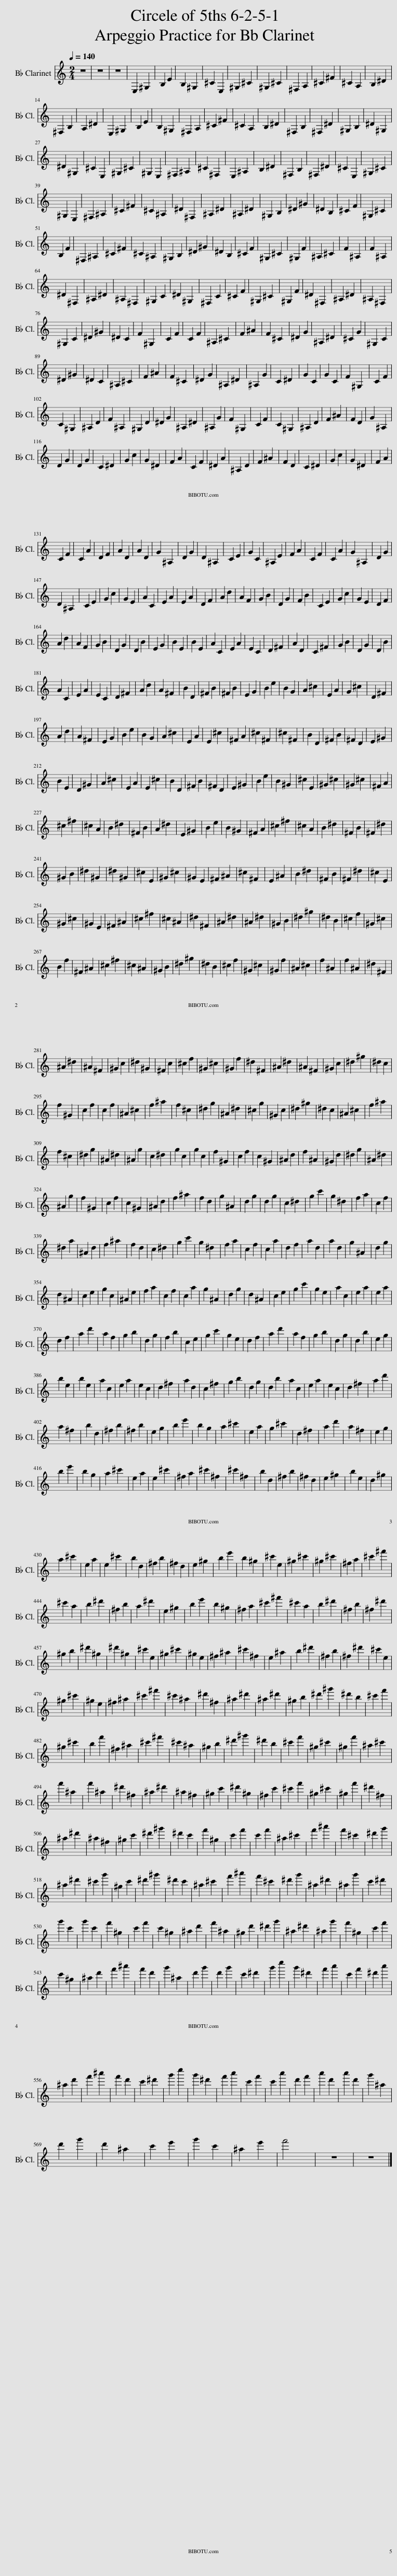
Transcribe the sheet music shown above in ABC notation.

X:1
%%score 1 2 3 4 5 6
L:1/8
Q:1/4=140
M:2/4
I:linebreak $
K:C
V:1 treble transpose=-2
V:2 treble transpose=-9
V:3 treble
V:4 treble
V:5 treble
V:6 treble transpose=-2
V:1
[K:C] z4 | z4 | z4 | E,2 ^G,2 | B,2 E2 | %5
 B,2 ^G,2 | ^C2 E,2 | ^G,2 ^C2 | ^G,2 ^C2 | ^F,2 A,2 | %10
 ^C2 ^F2 | ^C2 A,2 | B,2 ^D2 |$ ^F,2 B,2 | A,2 ^D2 | %15
 E,2 ^G,2 | B,2 E2 | B,2 ^G,2 | ^F,2 A,2 | ^C2 ^F2 | %20
 ^C2 A,2 | B,2 ^D2 | ^F,2 B,2 | ^F,2 ^D2 | ^G,2 B,2 | %25
 ^D2 ^G,2 |$ ^D2 ^G,2 | ^C2 E,2 | ^G,2 ^C2 | ^G,2 E,2 | %30
 ^F,2 ^A,2 | ^C2 ^F,2 | E,2 ^A,2 | B,2 ^D2 | ^F,2 B,2 | %35
 ^F,2 ^D2 | ^C2 E,2 | ^G,2 ^C2 |$ ^G,2 E,2 | ^F,2 ^A,2 | %40
 ^C2 ^F2 | ^C2 ^A,2 | ^D2 ^F,2 | ^A,2 ^D2 | ^A,2 ^D2 | %45
 ^G,2 B,2 | ^D2 ^G2 | ^D2 B,2 | ^C2 F2 | ^G,2 ^C2 |$ %50
 B,2 F2 | ^F,2 ^A,2 | ^C2 ^F2 | ^C2 ^A,2 | ^G,2 B,2 | %55
 ^D2 ^G2 | ^D2 B,2 | ^C2 F2 | ^G,2 ^C2 | ^G,2 F2 | %60
 ^A,2 ^C2 | F2 ^A,2 | F2 ^A,2 |$ ^D2 ^F,2 | ^A,2 ^D2 | %65
 ^A,2 ^F,2 | ^G,2 C2 | ^D2 ^G,2 | ^F,2 C2 | ^C2 F2 | %70
 ^G,2 ^C2 | ^G,2 F2 | ^D2 ^F,2 | ^A,2 ^D2 | ^A,2 ^F,2 |$ %75
 ^G,2 C2 | ^D2 ^G2 | ^D2 C2 | F2 ^G,2 | C2 F2 | %80
 C2 F2 | ^A,2 ^C2 | F2 ^A2 | F2 ^C2 | ^D2 G2 | %85
 ^A,2 ^D2 | ^C2 G2 | ^G,2 C2 |$ ^D2 ^G2 | ^D2 C2 | %90
 ^A,2 ^C2 | F2 ^A2 | F2 ^C2 | ^D2 G2 | ^A,2 ^D2 | %95
 ^A,2 G2 | C2 ^D2 | G2 C2 | G2 C2 | F2 ^G,2 | %100
 C2 F2 |$ C2 ^G,2 | ^A,2 D2 | F2 ^A,2 | ^G,2 D2 | %105
 ^D2 G2 | ^A,2 ^D2 | ^A,2 G2 | F2 ^G,2 | C2 F2 | %110
 C2 ^G,2 | ^A,2 D2 | F2 ^A2 | F2 D2 | G2 ^A,2 |$ %115
 D2 G2 | D2 G2 | C2 ^D2 | G2 c2 | G2 ^D2 | %120
 F2 A2 | C2 F2 | ^D2 A2 | ^A,2 D2 | F2 ^A2 | %125
 F2 D2 | C2 ^D2 | G2 c2 | G2 ^D2 | F2 A2 |$ %130
 C2 F2 | C2 A2 | D2 F2 | A2 D2 | A2 D2 | %135
 G2 ^A,2 | D2 G2 | D2 ^A,2 | C2 E2 | G2 C2 | %140
 ^A,2 E2 | F2 A2 | C2 F2 | C2 A2 | G2 ^A,2 | %145
 D2 G2 |$ D2 ^A,2 | C2 E2 | G2 c2 | G2 E2 | %150
 A2 C2 | E2 A2 | E2 A2 | D2 F2 | A2 d2 | %155
 A2 F2 | G2 B2 | D2 G2 | F2 B2 | C2 E2 | %160
 G2 c2 | G2 E2 | D2 F2 |$ A2 d2 | A2 F2 | %165
 G2 B2 | D2 G2 | D2 B2 | E2 G2 | B2 E2 | %170
 B2 E2 | A2 C2 | E2 A2 | E2 C2 | D2 ^F2 | %175
 A2 D2 | C2 ^F2 | G2 B2 | D2 G2 | D2 B2 |$ %180
 A2 C2 | E2 A2 | E2 C2 | D2 ^F2 | A2 d2 | %185
 A2 ^F2 | B2 D2 | ^F2 B2 | ^F2 B2 | E2 G2 | %190
 B2 e2 | B2 G2 | A2 ^c2 | E2 A2 | G2 ^c2 | %195
 D2 ^F2 |$ A2 d2 | A2 ^F2 | E2 G2 | B2 e2 | %200
 B2 G2 | A2 ^c2 | E2 A2 | E2 ^c2 | ^F2 A2 | %205
 ^c2 ^F2 | ^c2 ^F2 | B2 D2 | ^F2 B2 | ^F2 D2 | %210
 E2 ^G2 |$ B2 E2 | D2 ^G2 | A2 ^c2 | E2 A2 | %215
 E2 ^c2 | B2 D2 | ^F2 B2 | ^F2 D2 | E2 ^G2 | %220
 B2 e2 | B2 ^G2 | ^c2 E2 | ^G2 ^c2 | ^G2 ^c2 | %225
 ^F2 A2 |$ ^c2 ^f2 | ^c2 A2 | B2 ^d2 | ^F2 B2 | %230
 A2 ^d2 | E2 ^G2 | B2 e2 | B2 ^G2 | ^F2 A2 | %235
 ^c2 ^f2 | ^c2 A2 | B2 ^d2 | ^F2 B2 | ^F2 ^d2 |$ %240
 ^G2 B2 | ^d2 ^G2 | ^d2 ^G2 | ^c2 E2 | ^G2 ^c2 | %245
 ^G2 E2 | ^F2 ^A2 | ^c2 ^F2 | E2 ^A2 | B2 ^d2 | %250
 ^F2 B2 | ^F2 ^d2 | ^c2 E2 |$ ^G2 ^c2 | ^G2 E2 | %255
 ^F2 ^A2 | ^c2 ^f2 | ^c2 ^A2 | ^d2 ^F2 | ^A2 ^d2 | %260
 ^A2 ^d2 | ^G2 B2 | ^d2 ^g2 | ^d2 B2 | ^c2 f2 | %265
 ^G2 ^c2 |$ B2 f2 | ^F2 ^A2 | ^c2 ^f2 | ^c2 ^A2 | %270
 ^G2 B2 | ^d2 ^g2 | ^d2 B2 | ^c2 f2 | ^G2 ^c2 | %275
 ^G2 f2 | ^A2 ^c2 | f2 ^A2 | f2 ^A2 | ^d2 ^F2 |$ %280
 ^A2 ^d2 | ^A2 ^F2 | ^G2 c2 | ^d2 ^G2 | ^F2 c2 | %285
 ^c2 f2 | ^G2 ^c2 | ^G2 f2 | ^d2 ^F2 | ^A2 ^d2 | %290
 ^A2 ^F2 | ^G2 c2 | ^d2 ^g2 | ^d2 c2 |$ f2 ^G2 | %295
 c2 f2 | c2 f2 | ^A2 ^c2 | f2 ^a2 | f2 ^c2 | %300
 ^d2 g2 | ^A2 ^d2 | ^c2 g2 | ^G2 c2 | ^d2 ^g2 | %305
 ^d2 c2 | ^A2 ^c2 | f2 ^a2 |$ f2 ^c2 | ^d2 g2 | %310
 ^A2 ^d2 | ^A2 g2 | c2 ^d2 | g2 c2 | g2 c2 | %315
 f2 ^G2 | c2 f2 | c2 ^G2 | ^A2 d2 | f2 ^A2 | %320
 ^G2 d2 | ^d2 g2 | ^A2 ^d2 |$ ^A2 g2 | f2 ^G2 | %325
 c2 f2 | c2 ^G2 | ^A2 d2 | f2 ^a2 | f2 d2 | %330
 g2 ^A2 | d2 g2 | d2 g2 | c2 ^d2 | g2 c'2 | %335
 g2 ^d2 | f2 a2 | c2 f2 |$ ^d2 a2 | ^A2 d2 | %340
 f2 ^a2 | f2 d2 | c2 ^d2 | g2 c'2 | g2 ^d2 | %345
 f2 a2 | c2 f2 | c2 a2 | d2 f2 | a2 d2 | %350
 a2 d2 | g2 ^A2 | d2 g2 |$ d2 ^A2 | c2 e2 | %355
 g2 c2 | ^A2 e2 | f2 a2 | c2 f2 | c2 a2 | %360
 g2 ^A2 | d2 g2 | d2 ^A2 | c2 e2 | g2 c'2 | %365
 g2 e2 | a2 c2 | e2 a2 | e2 a2 |$ d2 f2 | %370
 a2 d'2 | a2 f2 | g2 b2 | d2 g2 | f2 b2 | %375
 c2 e2 | g2 c'2 | g2 e2 | d2 f2 | a2 d'2 | %380
 a2 f2 | g2 b2 | d2 g2 | d2 b2 | e2 g2 |$ %385
 b2 e2 | b2 e2 | a2 c2 | e2 a2 | e2 c2 | %390
 d2 ^f2 | a2 d2 | c2 ^f2 | g2 b2 | d2 g2 | %395
 d2 b2 | a2 c2 | e2 a2 | e2 c2 | d2 ^f2 | %400
 a2 d'2 |$ a2 ^f2 | b2 d2 | ^f2 b2 | ^f2 b2 | %405
 e2 g2 | b2 e'2 | b2 g2 | a2 ^c'2 | e2 a2 | %410
 g2 ^c'2 | d2 ^f2 | a2 d'2 | a2 ^f2 | e2 g2 |$ %415
 b2 e'2 | b2 g2 | a2 ^c'2 | e2 a2 | e2 ^c'2 | %420
 ^f2 a2 | ^c'2 ^f2 | ^c'2 ^f2 | b2 d2 | ^f2 b2 | %425
 ^f2 d2 | e2 ^g2 | b2 e2 | d2 ^g2 |$ a2 ^c'2 | %430
 e2 a2 | e2 ^c'2 | b2 d2 | ^f2 b2 | ^f2 d2 | %435
 e2 ^g2 | b2 e'2 | b2 ^g2 | ^c'2 e2 | ^g2 ^c'2 | %440
 ^g2 ^c'2 | ^f2 a2 | ^c'2 ^f'2 |$ ^c'2 a2 | b2 ^d'2 | %445
 ^f2 b2 | a2 ^d'2 | e2 ^g2 | b2 e'2 | b2 ^g2 | %450
 ^f2 a2 | ^c'2 ^f'2 | ^c'2 a2 | b2 ^d'2 | ^f2 b2 | %455
 ^f2 ^d'2 |$ ^g2 b2 | ^d'2 ^g2 | ^d'2 ^g2 | ^c'2 e2 | %460
 ^g2 ^c'2 | ^g2 e2 | ^f2 ^a2 | ^c'2 ^f2 | e2 ^a2 | %465
 b2 ^d'2 | ^f2 b2 | ^f2 ^d'2 | ^c'2 e2 |$ ^g2 ^c'2 | %470
 ^g2 e2 | ^f2 ^a2 | ^c'2 ^f'2 | ^c'2 ^a2 | ^d'2 ^f2 | %475
 ^a2 ^d'2 | ^a2 ^d'2 | ^g2 b2 | ^d'2 ^g'2 | ^d'2 b2 | %480
 ^c'2 f'2 |$ ^g2 ^c'2 | b2 f'2 | ^f2 ^a2 | ^c'2 ^f'2 | %485
 ^c'2 ^a2 | ^g2 b2 | ^d'2 ^g'2 | ^d'2 b2 | ^c'2 f'2 | %490
 ^g2 ^c'2 | ^g2 f'2 | ^a2 ^c'2 |$ f'2 ^a2 | f'2 ^a2 | %495
 ^d'2 ^f2 | ^a2 ^d'2 | ^a2 ^f2 | ^g2 c'2 | ^d'2 ^g2 | %500
 ^f2 c'2 | ^c'2 f'2 | ^g2 ^c'2 | ^g2 f'2 | ^d'2 ^f2 |$ %505
 ^a2 ^d'2 | ^a2 ^f2 | ^g2 c'2 | ^d'2 ^g'2 | ^d'2 c'2 | %510
 f'2 ^g2 | c'2 f'2 | c'2 f'2 | ^a2 ^c'2 | f'2 ^a'2 | %515
 f'2 ^c'2 | ^d'2 g'2 |$ ^a2 ^d'2 | ^c'2 g'2 | ^g2 c'2 | %520
 ^d'2 ^g'2 | ^d'2 c'2 | ^a2 ^c'2 | f'2 ^a'2 | f'2 ^c'2 | %525
 ^d'2 g'2 | ^a2 ^d'2 | ^a2 g'2 | c'2 ^d'2 |$ g'2 c'2 | %530
 g'2 c'2 | f'2 ^g2 | c'2 f'2 | c'2 ^g2 | ^a2 d'2 | %535
 f'2 ^a2 | ^g2 d'2 | ^d'2 g'2 | ^a2 ^d'2 | ^a2 g'2 | %540
 f'2 ^g2 | c'2 f'2 |$ c'2 ^g2 | ^a2 d'2 | f'2 ^a'2 | %545
 f'2 d'2 | g'2 ^a2 | d'2 g'2 | d'2 g'2 | c'2 ^d'2 | %550
 g'2 c''2 | g'2 ^d'2 | f'2 a'2 | c'2 f'2 | ^d'2 a'2 |$ %555
 ^a2 d'2 | f'2 ^a'2 | f'2 d'2 | c'2 ^d'2 | g'2 c''2 | %560
 g'2 ^d'2 | f'2 a'2 | c'2 f'2 | c'2 a'2 | d'2 f'2 | %565
 a'2 d'2 | a'2 d'2 | g'2 ^a2 |$ d'2 g'2 | d'2 ^a2 | %570
 c'2 e'2 | g'2 c'2 | ^a2 e'2 | f'4 | z4 | %575
 z4 |] %576
V:2
[K:C] z4 | z4 | z4 | B,2 ^D2 | ^F2 B2 | %5
 ^F2 ^D2 | ^G2 B,2 | ^D2 ^G2 | ^D2 ^G2 | ^C2 E2 | %10
 ^G2 ^c2 | ^G2 E2 | ^F2 ^A2 |$ ^C2 ^F2 | E2 ^A2 | %15
 B,2 ^D2 | ^F2 B2 | ^F2 ^D2 | ^C2 E2 | ^G2 ^c2 | %20
 ^G2 E2 | ^F2 ^A2 | ^C2 ^F2 | ^C2 ^A2 | ^D2 ^F2 | %25
 ^A2 ^D2 |$ ^A2 ^D2 | ^G2 B,2 | ^D2 ^G2 | ^D2 B,2 | %30
 ^C2 ^E2 | ^G2 ^C2 | B,2 ^E2 | ^F2 ^A2 | ^C2 ^F2 | %35
 ^C2 ^A2 | ^G2 B,2 | ^D2 ^G2 |$ ^D2 B,2 | ^C2 ^E2 | %40
 ^G2 ^c2 | ^G2 ^E2 | ^A2 ^C2 | ^E2 ^A2 | ^E2 ^A2 | %45
 ^D2 ^F2 | ^A2 ^d2 | ^A2 ^F2 | ^G2 c2 | ^D2 ^G2 |$ %50
 ^F2 c2 | ^C2 ^E2 | ^G2 ^c2 | ^G2 ^E2 | ^D2 ^F2 | %55
 ^A2 ^d2 | ^A2 ^F2 | ^G2 c2 | ^D2 ^G2 | ^D2 c2 | %60
 ^E2 ^G2 | c2 ^E2 | c2 ^E2 |$ ^A2 ^C2 | ^E2 ^A2 | %65
 ^E2 ^C2 | ^D2 G2 | ^A2 ^D2 | ^C2 G2 | ^G2 c2 | %70
 ^D2 ^G2 | ^D2 c2 | ^A2 ^C2 | ^E2 ^A2 | ^E2 ^C2 |$ %75
 ^D2 G2 | ^A2 ^d2 | ^A2 G2 | c2 ^D2 | G2 c2 | %80
 G2 c2 | ^E2 ^G2 | c2 ^e2 | c2 ^G2 | ^A2 d2 | %85
 ^E2 ^A2 | ^G2 d2 | ^D2 G2 |$ ^A2 ^d2 | ^A2 G2 | %90
 ^E2 ^G2 | c2 ^e2 | c2 ^G2 | ^A2 d2 | ^E2 ^A2 | %95
 ^E2 d2 | G2 ^A2 | d2 G2 | d2 G2 | c2 ^D2 | %100
 G2 c2 |$ G2 ^D2 | ^E2 A2 | c2 ^E2 | ^D2 A2 | %105
 ^A2 d2 | ^E2 ^A2 | ^E2 d2 | c2 ^D2 | G2 c2 | %110
 G2 ^D2 | ^E2 A2 | c2 ^e2 | c2 A2 | d2 ^E2 |$ %115
 A2 d2 | A2 d2 | G2 ^A2 | d2 g2 | d2 ^A2 | %120
 c2 e2 | G2 c2 | ^A2 e2 | ^E2 A2 | c2 ^e2 | %125
 c2 A2 | G2 ^A2 | d2 g2 | d2 ^A2 | c2 e2 |$ %130
 G2 c2 | G2 e2 | A2 c2 | e2 A2 | e2 A2 | %135
 d2 ^E2 | A2 d2 | A2 ^E2 | G2 B2 | d2 G2 | %140
 ^E2 B2 | c2 e2 | G2 c2 | G2 e2 | d2 ^E2 | %145
 A2 d2 |$ A2 ^E2 | G2 B2 | d2 g2 | d2 B2 | %150
 e2 G2 | B2 e2 | B2 e2 | A2 c2 | e2 a2 | %155
 e2 c2 | d2 ^f2 | A2 d2 | c2 ^f2 | G2 B2 | %160
 d2 g2 | d2 B2 | A2 c2 |$ e2 a2 | e2 c2 | %165
 d2 ^f2 | A2 d2 | A2 ^f2 | B2 d2 | ^f2 B2 | %170
 ^f2 B2 | e2 G2 | B2 e2 | B2 G2 | A2 ^c2 | %175
 e2 A2 | G2 ^c2 | d2 ^f2 | A2 d2 | A2 ^f2 |$ %180
 e2 G2 | B2 e2 | B2 G2 | A2 ^c2 | e2 a2 | %185
 e2 ^c2 | ^f2 A2 | ^c2 ^f2 | ^c2 ^f2 | B2 d2 | %190
 ^f2 b2 | ^f2 d2 | e2 ^g2 | B2 e2 | d2 ^g2 | %195
 A2 ^c2 |$ e2 a2 | e2 ^c2 | B2 d2 | ^f2 b2 | %200
 ^f2 d2 | e2 ^g2 | B2 e2 | B2 ^g2 | ^c2 e2 | %205
 ^g2 ^c2 | ^g2 ^c2 | ^f2 A2 | ^c2 ^f2 | ^c2 A2 | %210
 B2 ^d2 |$ ^f2 B2 | A2 ^d2 | e2 ^g2 | B2 e2 | %215
 B2 ^g2 | ^f2 A2 | ^c2 ^f2 | ^c2 A2 | B2 ^d2 | %220
 ^f2 b2 | ^f2 ^d2 | ^g2 B2 | ^d2 ^g2 | ^d2 ^g2 | %225
 ^c2 e2 |$ ^g2 ^c'2 | ^g2 e2 | ^f2 ^a2 | ^c2 ^f2 | %230
 e2 ^a2 | B2 ^d2 | ^f2 b2 | ^f2 ^d2 | ^c2 e2 | %235
 ^g2 ^c'2 | ^g2 e2 | ^f2 ^a2 | ^c2 ^f2 | ^c2 ^a2 |$ %240
 ^d2 ^f2 | ^a2 ^d2 | ^a2 ^d2 | ^g2 B2 | ^d2 ^g2 | %245
 ^d2 B2 | ^c2 ^e2 | ^g2 ^c2 | B2 ^e2 | ^f2 ^a2 | %250
 ^c2 ^f2 | ^c2 ^a2 | ^g2 B2 |$ ^d2 ^g2 | ^d2 B2 | %255
 ^c2 ^e2 | ^g2 ^c'2 | ^g2 ^e2 | ^a2 ^c2 | ^e2 ^a2 | %260
 ^e2 ^a2 | ^d2 ^f2 | ^a2 ^d'2 | ^a2 ^f2 | ^g2 c'2 | %265
 ^d2 ^g2 |$ ^f2 c'2 | ^c2 ^e2 | ^g2 ^c'2 | ^g2 ^e2 | %270
 ^d2 ^f2 | ^a2 ^d'2 | ^a2 ^f2 | ^g2 c'2 | ^d2 ^g2 | %275
 ^d2 c'2 | ^e2 ^g2 | c'2 ^e2 | c'2 ^e2 | ^a2 ^c2 |$ %280
 ^e2 ^a2 | ^e2 ^c2 | ^d2 g2 | ^a2 ^d2 | ^c2 g2 | %285
 ^g2 c'2 | ^d2 ^g2 | ^d2 c'2 | ^a2 ^c2 | ^e2 ^a2 | %290
 ^e2 ^c2 | ^d2 g2 | ^a2 ^d'2 | ^a2 g2 |$ c'2 ^d2 | %295
 g2 c'2 | g2 c'2 | ^e2 ^g2 | c'2 ^e'2 | c'2 ^g2 | %300
 ^a2 d'2 | ^e2 ^a2 | ^g2 d'2 | ^d2 g2 | ^a2 ^d'2 | %305
 ^a2 g2 | ^e2 ^g2 | c'2 ^e'2 |$ c'2 ^g2 | ^a2 d'2 | %310
 ^e2 ^a2 | ^e2 d'2 | g2 ^a2 | d'2 g2 | d'2 g2 | %315
 c'2 ^d2 | g2 c'2 | g2 ^d2 | ^e2 a2 | c'2 ^e2 | %320
 ^d2 a2 | ^a2 d'2 | ^e2 ^a2 |$ ^e2 d'2 | c'2 ^d2 | %325
 g2 c'2 | g2 ^d2 | ^e2 a2 | c'2 ^e'2 | c'2 a2 | %330
 d'2 ^e2 | a2 d'2 | a2 d'2 | g2 ^a2 | d'2 g'2 | %335
 d'2 ^a2 | c'2 e'2 | g2 c'2 |$ ^a2 e'2 | ^e2 a2 | %340
 c'2 ^e'2 | c'2 a2 | g2 ^a2 | d'2 g'2 | d'2 ^a2 | %345
 c'2 e'2 | g2 c'2 | g2 e'2 | a2 c'2 | e'2 a2 | %350
 e'2 a2 | d'2 ^e2 | a2 d'2 |$ a2 ^e2 | g2 b2 | %355
 d'2 g2 | ^e2 b2 | c'2 e'2 | g2 c'2 | g2 e'2 | %360
 d'2 ^e2 | a2 d'2 | a2 ^e2 | g2 b2 | d'2 g'2 | %365
 d'2 b2 | e'2 g2 | b2 e'2 | b2 e'2 |$ a2 c'2 | %370
 e'2 a'2 | e'2 c'2 | d'2 ^f'2 | a2 d'2 | c'2 ^f'2 | %375
 g2 b2 | d'2 g'2 | d'2 b2 | a2 c'2 | e'2 a'2 | %380
 e'2 c'2 | d'2 ^f'2 | a2 d'2 | a2 ^f'2 | b2 d'2 |$ %385
 ^f'2 b2 | ^f'2 b2 | e'2 g2 | b2 e'2 | b2 g2 | %390
 a2 ^c'2 | e'2 a2 | g2 ^c'2 | d'2 ^f'2 | a2 d'2 | %395
 a2 ^f'2 | e'2 g2 | b2 e'2 | b2 g2 | a2 ^c'2 | %400
 e'2 a'2 |$ e'2 ^c'2 | ^f'2 a2 | ^c'2 ^f'2 | ^c'2 ^f'2 | %405
 b2 d'2 | ^f'2 b'2 | ^f'2 d'2 | e'2 ^g'2 | b2 e'2 | %410
 d'2 ^g'2 | a2 ^c'2 | e'2 a'2 | e'2 ^c'2 | b2 d'2 |$ %415
 ^f'2 b'2 | ^f'2 d'2 | e'2 ^g'2 | b2 e'2 | b2 ^g'2 | %420
 ^c'2 e'2 | ^g'2 ^c'2 | ^g'2 ^c'2 | ^f'2 a2 | ^c'2 ^f'2 | %425
 ^c'2 a2 | b2 ^d'2 | ^f'2 b2 | a2 ^d'2 |$ e'2 ^g'2 | %430
 b2 e'2 | b2 ^g'2 | ^f'2 a2 | ^c'2 ^f'2 | ^c'2 a2 | %435
 b2 ^d'2 | ^f'2 b'2 | ^f'2 ^d'2 | ^g'2 b2 | ^d'2 ^g'2 | %440
 ^d'2 ^g'2 | ^c'2 e'2 | ^g'2 ^c''2 |$ ^g'2 e'2 | ^f'2 ^a'2 | %445
 ^c'2 ^f'2 | e'2 ^a'2 | b2 ^d'2 | ^f'2 b'2 | ^f'2 ^d'2 | %450
 ^c'2 e'2 | ^g'2 ^c''2 | ^g'2 e'2 | ^f'2 ^a'2 | ^c'2 ^f'2 | %455
 ^c'2 ^a'2 |$ ^d'2 ^f'2 | ^a'2 ^d'2 | ^a'2 ^d'2 | ^g'2 b2 | %460
 ^d'2 ^g'2 | ^d'2 b2 | ^c'2 ^e'2 | ^g'2 ^c'2 | b2 ^e'2 | %465
 ^f'2 ^a'2 | ^c'2 ^f'2 | ^c'2 ^a'2 | ^g'2 b2 |$ ^d'2 ^g'2 | %470
 ^d'2 b2 | ^c'2 ^e'2 | ^g'2 ^c''2 | ^g'2 ^e'2 | ^a'2 ^c'2 | %475
 ^e'2 ^a'2 | ^e'2 ^a'2 | ^d'2 ^f'2 | ^a'2 ^d''2 | ^a'2 ^f'2 | %480
 ^g'2 c''2 |$ ^d'2 ^g'2 | ^f'2 c''2 | ^c'2 ^e'2 | ^g'2 ^c''2 | %485
 ^g'2 ^e'2 | ^d'2 ^f'2 | ^a'2 ^d''2 | ^a'2 ^f'2 | ^g'2 c''2 | %490
 ^d'2 ^g'2 | ^d'2 c''2 | ^e'2 ^g'2 |$ c''2 ^e'2 | c''2 ^e'2 | %495
 ^a'2 ^c'2 | ^e'2 ^a'2 | ^e'2 ^c'2 | ^d'2 g'2 | ^a'2 ^d'2 | %500
 ^c'2 g'2 | ^g'2 c''2 | ^d'2 ^g'2 | ^d'2 c''2 | ^a'2 ^c'2 |$ %505
 ^e'2 ^a'2 | ^e'2 ^c'2 | ^d'2 g'2 | ^a'2 ^d''2 | ^a'2 g'2 | %510
 c''2 ^d'2 | g'2 c''2 | g'2 c''2 | ^e'2 ^g'2 | c''2 ^e''2 | %515
 c''2 ^g'2 | ^a'2 d''2 |$ ^e'2 ^a'2 | ^g'2 d''2 | ^d'2 g'2 | %520
 ^a'2 ^d''2 | ^a'2 g'2 | ^e'2 ^g'2 | c''2 ^e''2 | c''2 ^g'2 | %525
 ^a'2 d''2 | ^e'2 ^a'2 | ^e'2 d''2 | g'2 ^a'2 |$ d''2 g'2 | %530
 d''2 g'2 | c''2 ^d'2 | g'2 c''2 | g'2 ^d'2 | ^e'2 a'2 | %535
 c''2 ^e'2 | ^d'2 a'2 | ^a'2 d''2 | ^e'2 ^a'2 | ^e'2 d''2 | %540
 c''2 ^d'2 | g'2 c''2 |$ g'2 ^d'2 | ^e'2 a'2 | c''2 ^e''2 | %545
 c''2 a'2 | d''2 ^e'2 | a'2 d''2 | a'2 d''2 | g'2 ^a'2 | %550
 d''2 g''2 | d''2 ^a'2 | c''2 e''2 | g'2 c''2 | ^a'2 e''2 |$ %555
 ^e'2 a'2 | c''2 ^e''2 | c''2 a'2 | g'2 ^a'2 | d''2 g''2 | %560
 d''2 ^a'2 | c''2 e''2 | g'2 c''2 | g'2 e''2 | a'2 c''2 | %565
 e''2 a'2 | e''2 a'2 | d''2 ^e'2 |$ a'2 d''2 | a'2 ^e'2 | %570
 g'2 b'2 | d''2 g'2 | ^e'2 b'2 | c''4 | z4 | %575
 z4 |] %576
V:3
 z4 | z4 | z4 | D,2 ^F,2 | A,2 D2 | %5
 A,2 ^F,2 | B,2 D,2 | ^F,2 B,2 | ^F,2 B,2 | E,2 G,2 | %10
 B,2 E2 | B,2 G,2 | A,2 ^C2 |$ E,2 A,2 | G,2 ^C2 | %15
 D,2 ^F,2 | A,2 D2 | A,2 ^F,2 | E,2 G,2 | B,2 E2 | %20
 B,2 G,2 | A,2 ^C2 | E,2 A,2 | E,2 ^C2 | ^F,2 A,2 | %25
 ^C2 ^F,2 |$ ^C2 ^F,2 | B,2 D,2 | ^F,2 B,2 | ^F,2 D,2 | %30
 E,2 ^G,2 | B,2 E,2 | D,2 ^G,2 | A,2 ^C2 | E,2 A,2 | %35
 E,2 ^C2 | B,2 D,2 | ^F,2 B,2 |$ ^F,2 D,2 | E,2 ^G,2 | %40
 B,2 E2 | B,2 ^G,2 | ^C2 E,2 | ^G,2 ^C2 | ^G,2 ^C2 | %45
 ^F,2 A,2 | ^C2 ^F2 | ^C2 A,2 | B,2 _E2 | ^F,2 B,2 |$ %50
 A,2 _E2 | E,2 ^G,2 | B,2 E2 | B,2 ^G,2 | ^F,2 A,2 | %55
 ^C2 ^F2 | ^C2 A,2 | B,2 _E2 | ^F,2 B,2 | ^F,2 _E2 | %60
 ^G,2 B,2 | _E2 ^G,2 | _E2 ^G,2 |$ ^C2 E,2 | ^G,2 ^C2 | %65
 ^G,2 E,2 | ^F,2 _B,2 | ^C2 ^F,2 | E,2 _B,2 | B,2 _E2 | %70
 ^F,2 B,2 | ^F,2 _E2 | ^C2 E,2 | ^G,2 ^C2 | ^G,2 E,2 |$ %75
 ^F,2 _B,2 | ^C2 ^F2 | ^C2 _B,2 | _E2 ^F,2 | _B,2 _E2 | %80
 _B,2 _E2 | ^G,2 B,2 | _E2 ^G2 | _E2 B,2 | ^C2 F2 | %85
 ^G,2 ^C2 | B,2 F2 | ^F,2 _B,2 |$ ^C2 ^F2 | ^C2 _B,2 | %90
 ^G,2 B,2 | _E2 ^G2 | _E2 B,2 | ^C2 F2 | ^G,2 ^C2 | %95
 ^G,2 F2 | _B,2 ^C2 | F2 _B,2 | F2 _B,2 | _E2 ^F,2 | %100
 _B,2 _E2 |$ _B,2 ^F,2 | ^G,2 C2 | _E2 ^G,2 | ^F,2 C2 | %105
 ^C2 F2 | ^G,2 ^C2 | ^G,2 F2 | _E2 ^F,2 | _B,2 _E2 | %110
 _B,2 ^F,2 | ^G,2 C2 | _E2 ^G2 | _E2 C2 | F2 ^G,2 |$ %115
 C2 F2 | C2 F2 | _B,2 ^C2 | F2 _B2 | F2 ^C2 | %120
 _E2 G2 | _B,2 _E2 | ^C2 G2 | ^G,2 C2 | _E2 ^G2 | %125
 _E2 C2 | _B,2 ^C2 | F2 _B2 | F2 ^C2 | _E2 G2 |$ %130
 _B,2 _E2 | _B,2 G2 | C2 _E2 | G2 C2 | G2 C2 | %135
 F2 ^G,2 | C2 F2 | C2 ^G,2 | _B,2 D2 | F2 _B,2 | %140
 ^G,2 D2 | _E2 G2 | _B,2 _E2 | _B,2 G2 | F2 ^G,2 | %145
 C2 F2 |$ C2 ^G,2 | _B,2 D2 | F2 _B2 | F2 D2 | %150
 G2 _B,2 | D2 G2 | D2 G2 | C2 _E2 | G2 c2 | %155
 G2 _E2 | F2 A2 | C2 F2 | _E2 A2 | _B,2 D2 | %160
 F2 _B2 | F2 D2 | C2 _E2 |$ G2 c2 | G2 _E2 | %165
 F2 A2 | C2 F2 | C2 A2 | D2 F2 | A2 D2 | %170
 A2 D2 | G2 _B,2 | D2 G2 | D2 _B,2 | C2 E2 | %175
 G2 C2 | _B,2 E2 | F2 A2 | C2 F2 | C2 A2 |$ %180
 G2 _B,2 | D2 G2 | D2 _B,2 | C2 E2 | G2 c2 | %185
 G2 E2 | A2 C2 | E2 A2 | E2 A2 | D2 F2 | %190
 A2 d2 | A2 F2 | G2 B2 | D2 G2 | F2 B2 | %195
 C2 E2 |$ G2 c2 | G2 E2 | D2 F2 | A2 d2 | %200
 A2 F2 | G2 B2 | D2 G2 | D2 B2 | E2 G2 | %205
 B2 E2 | B2 E2 | A2 C2 | E2 A2 | E2 C2 | %210
 D2 ^F2 |$ A2 D2 | C2 ^F2 | G2 B2 | D2 G2 | %215
 D2 B2 | A2 C2 | E2 A2 | E2 C2 | D2 ^F2 | %220
 A2 d2 | A2 ^F2 | B2 D2 | ^F2 B2 | ^F2 B2 | %225
 E2 G2 |$ B2 e2 | B2 G2 | A2 ^c2 | E2 A2 | %230
 G2 ^c2 | D2 ^F2 | A2 d2 | A2 ^F2 | E2 G2 | %235
 B2 e2 | B2 G2 | A2 ^c2 | E2 A2 | E2 ^c2 |$ %240
 ^F2 A2 | ^c2 ^F2 | ^c2 ^F2 | B2 D2 | ^F2 B2 | %245
 ^F2 D2 | E2 ^G2 | B2 E2 | D2 ^G2 | A2 ^c2 | %250
 E2 A2 | E2 ^c2 | B2 D2 |$ ^F2 B2 | ^F2 D2 | %255
 E2 ^G2 | B2 e2 | B2 ^G2 | ^c2 E2 | ^G2 ^c2 | %260
 ^G2 ^c2 | ^F2 A2 | ^c2 ^f2 | ^c2 A2 | B2 _e2 | %265
 ^F2 B2 |$ A2 _e2 | E2 ^G2 | B2 e2 | B2 ^G2 | %270
 ^F2 A2 | ^c2 ^f2 | ^c2 A2 | B2 _e2 | ^F2 B2 | %275
 ^F2 _e2 | ^G2 B2 | _e2 ^G2 | _e2 ^G2 | ^c2 E2 |$ %280
 ^G2 ^c2 | ^G2 E2 | ^F2 _B2 | ^c2 ^F2 | E2 _B2 | %285
 B2 _e2 | ^F2 B2 | ^F2 _e2 | ^c2 E2 | ^G2 ^c2 | %290
 ^G2 E2 | ^F2 _B2 | ^c2 ^f2 | ^c2 _B2 |$ _e2 ^F2 | %295
 _B2 _e2 | _B2 _e2 | ^G2 B2 | _e2 ^g2 | _e2 B2 | %300
 ^c2 f2 | ^G2 ^c2 | B2 f2 | ^F2 _B2 | ^c2 ^f2 | %305
 ^c2 _B2 | ^G2 B2 | _e2 ^g2 |$ _e2 B2 | ^c2 f2 | %310
 ^G2 ^c2 | ^G2 f2 | _B2 ^c2 | f2 _B2 | f2 _B2 | %315
 _e2 ^F2 | _B2 _e2 | _B2 ^F2 | ^G2 c2 | _e2 ^G2 | %320
 ^F2 c2 | ^c2 f2 | ^G2 ^c2 |$ ^G2 f2 | _e2 ^F2 | %325
 _B2 _e2 | _B2 ^F2 | ^G2 c2 | _e2 ^g2 | _e2 c2 | %330
 f2 ^G2 | c2 f2 | c2 f2 | _B2 ^c2 | f2 _b2 | %335
 f2 ^c2 | _e2 g2 | _B2 _e2 |$ ^c2 g2 | ^G2 c2 | %340
 _e2 ^g2 | _e2 c2 | _B2 ^c2 | f2 _b2 | f2 ^c2 | %345
 _e2 g2 | _B2 _e2 | _B2 g2 | c2 _e2 | g2 c2 | %350
 g2 c2 | f2 ^G2 | c2 f2 |$ c2 ^G2 | _B2 d2 | %355
 f2 _B2 | ^G2 d2 | _e2 g2 | _B2 _e2 | _B2 g2 | %360
 f2 ^G2 | c2 f2 | c2 ^G2 | _B2 d2 | f2 _b2 | %365
 f2 d2 | g2 _B2 | d2 g2 | d2 g2 |$ c2 _e2 | %370
 g2 c'2 | g2 _e2 | f2 a2 | c2 f2 | _e2 a2 | %375
 _B2 d2 | f2 _b2 | f2 d2 | c2 _e2 | g2 c'2 | %380
 g2 _e2 | f2 a2 | c2 f2 | c2 a2 | d2 f2 |$ %385
 a2 d2 | a2 d2 | g2 _B2 | d2 g2 | d2 _B2 | %390
 c2 e2 | g2 c2 | _B2 e2 | f2 a2 | c2 f2 | %395
 c2 a2 | g2 _B2 | d2 g2 | d2 _B2 | c2 e2 | %400
 g2 c'2 |$ g2 e2 | a2 c2 | e2 a2 | e2 a2 | %405
 d2 f2 | a2 d'2 | a2 f2 | g2 b2 | d2 g2 | %410
 f2 b2 | c2 e2 | g2 c'2 | g2 e2 | d2 f2 |$ %415
 a2 d'2 | a2 f2 | g2 b2 | d2 g2 | d2 b2 | %420
 e2 g2 | b2 e2 | b2 e2 | a2 c2 | e2 a2 | %425
 e2 c2 | d2 ^f2 | a2 d2 | c2 ^f2 |$ g2 b2 | %430
 d2 g2 | d2 b2 | a2 c2 | e2 a2 | e2 c2 | %435
 d2 ^f2 | a2 d'2 | a2 ^f2 | b2 d2 | ^f2 b2 | %440
 ^f2 b2 | e2 g2 | b2 e'2 |$ b2 g2 | a2 ^c'2 | %445
 e2 a2 | g2 ^c'2 | d2 ^f2 | a2 d'2 | a2 ^f2 | %450
 e2 g2 | b2 e'2 | b2 g2 | a2 ^c'2 | e2 a2 | %455
 e2 ^c'2 |$ ^f2 a2 | ^c'2 ^f2 | ^c'2 ^f2 | b2 d2 | %460
 ^f2 b2 | ^f2 d2 | e2 ^g2 | b2 e2 | d2 ^g2 | %465
 a2 ^c'2 | e2 a2 | e2 ^c'2 | b2 d2 |$ ^f2 b2 | %470
 ^f2 d2 | e2 ^g2 | b2 e'2 | b2 ^g2 | ^c'2 e2 | %475
 ^g2 ^c'2 | ^g2 ^c'2 | ^f2 a2 | ^c'2 ^f'2 | ^c'2 a2 | %480
 b2 _e'2 |$ ^f2 b2 | a2 _e'2 | e2 ^g2 | b2 e'2 | %485
 b2 ^g2 | ^f2 a2 | ^c'2 ^f'2 | ^c'2 a2 | b2 _e'2 | %490
 ^f2 b2 | ^f2 _e'2 | ^g2 b2 |$ _e'2 ^g2 | _e'2 ^g2 | %495
 ^c'2 e2 | ^g2 ^c'2 | ^g2 e2 | ^f2 _b2 | ^c'2 ^f2 | %500
 e2 _b2 | b2 _e'2 | ^f2 b2 | ^f2 _e'2 | ^c'2 e2 |$ %505
 ^g2 ^c'2 | ^g2 e2 | ^f2 _b2 | ^c'2 ^f'2 | ^c'2 _b2 | %510
 _e'2 ^f2 | _b2 _e'2 | _b2 _e'2 | ^g2 b2 | _e'2 ^g'2 | %515
 _e'2 b2 | ^c'2 f'2 |$ ^g2 ^c'2 | b2 f'2 | ^f2 _b2 | %520
 ^c'2 ^f'2 | ^c'2 _b2 | ^g2 b2 | _e'2 ^g'2 | _e'2 b2 | %525
 ^c'2 f'2 | ^g2 ^c'2 | ^g2 f'2 | _b2 ^c'2 |$ f'2 _b2 | %530
 f'2 _b2 | _e'2 ^f2 | _b2 _e'2 | _b2 ^f2 | ^g2 c'2 | %535
 _e'2 ^g2 | ^f2 c'2 | ^c'2 f'2 | ^g2 ^c'2 | ^g2 f'2 | %540
 _e'2 ^f2 | _b2 _e'2 |$ _b2 ^f2 | ^g2 c'2 | _e'2 ^g'2 | %545
 _e'2 c'2 | f'2 ^g2 | c'2 f'2 | c'2 f'2 | _b2 ^c'2 | %550
 f'2 _b'2 | f'2 ^c'2 | _e'2 g'2 | _b2 _e'2 | ^c'2 g'2 |$ %555
 ^g2 c'2 | _e'2 ^g'2 | _e'2 c'2 | _b2 ^c'2 | f'2 _b'2 | %560
 f'2 ^c'2 | _e'2 g'2 | _b2 _e'2 | _b2 g'2 | c'2 _e'2 | %565
 g'2 c'2 | g'2 c'2 | f'2 ^g2 |$ c'2 f'2 | c'2 ^g2 | %570
 _b2 d'2 | f'2 _b2 | ^g2 d'2 | _e'4 | z4 | %575
 z4 |] %576
V:4
 z4 | z4 | z4 | D2 ^F2 | A2 d2 | %5
 A2 ^F2 | B2 D2 | ^F2 B2 | ^F2 B2 | E2 G2 | %10
 B2 e2 | B2 G2 | A2 ^c2 |$ E2 A2 | G2 ^c2 | %15
 D2 ^F2 | A2 d2 | A2 ^F2 | E2 G2 | B2 e2 | %20
 B2 G2 | A2 ^c2 | E2 A2 | E2 ^c2 | ^F2 A2 | %25
 ^c2 ^F2 |$ ^c2 ^F2 | B2 D2 | ^F2 B2 | ^F2 D2 | %30
 E2 ^G2 | B2 E2 | D2 ^G2 | A2 ^c2 | E2 A2 | %35
 E2 ^c2 | B2 D2 | ^F2 B2 |$ ^F2 D2 | E2 ^G2 | %40
 B2 e2 | B2 ^G2 | ^c2 E2 | ^G2 ^c2 | ^G2 ^c2 | %45
 ^F2 A2 | ^c2 ^f2 | ^c2 A2 | B2 _e2 | ^F2 B2 |$ %50
 A2 _e2 | E2 ^G2 | B2 e2 | B2 ^G2 | ^F2 A2 | %55
 ^c2 ^f2 | ^c2 A2 | B2 _e2 | ^F2 B2 | ^F2 _e2 | %60
 ^G2 B2 | _e2 ^G2 | _e2 ^G2 |$ ^c2 E2 | ^G2 ^c2 | %65
 ^G2 E2 | ^F2 _B2 | ^c2 ^F2 | E2 _B2 | B2 _e2 | %70
 ^F2 B2 | ^F2 _e2 | ^c2 E2 | ^G2 ^c2 | ^G2 E2 |$ %75
 ^F2 _B2 | ^c2 ^f2 | ^c2 _B2 | _e2 ^F2 | _B2 _e2 | %80
 _B2 _e2 | ^G2 B2 | _e2 ^g2 | _e2 B2 | ^c2 f2 | %85
 ^G2 ^c2 | B2 f2 | ^F2 _B2 |$ ^c2 ^f2 | ^c2 _B2 | %90
 ^G2 B2 | _e2 ^g2 | _e2 B2 | ^c2 f2 | ^G2 ^c2 | %95
 ^G2 f2 | _B2 ^c2 | f2 _B2 | f2 _B2 | _e2 ^F2 | %100
 _B2 _e2 |$ _B2 ^F2 | ^G2 c2 | _e2 ^G2 | ^F2 c2 | %105
 ^c2 f2 | ^G2 ^c2 | ^G2 f2 | _e2 ^F2 | _B2 _e2 | %110
 _B2 ^F2 | ^G,2 C2 | _E2 ^G2 | _E2 C2 | F2 ^G,2 |$ %115
 C2 F2 | C2 F2 | _B,2 ^C2 | F2 _B2 | F2 ^C2 | %120
 _E2 G2 | _B,2 _E2 | ^C2 G2 | ^G,2 C2 | _E2 ^G2 | %125
 _E2 C2 | _B,2 ^C2 | F2 _B2 | F2 ^C2 | _E2 G2 |$ %130
 _B,2 _E2 | _B,2 G2 | C2 _E2 | G2 C2 | G2 C2 | %135
 F2 ^G,2 | C2 F2 | C2 ^G,2 | _B,2 D2 | F2 _B,2 | %140
 ^G,2 D2 | _E2 G2 | _B,2 _E2 | _B,2 G2 | F2 ^G,2 | %145
 C2 F2 |$ C2 ^G,2 | _B,2 D2 | F2 _B2 | F2 D2 | %150
 G2 _B,2 | D2 G2 | D2 G2 | C2 _E2 | G2 c2 | %155
 G2 _E2 | F2 A2 | C2 F2 | _E2 A2 | _B,2 D2 | %160
 F2 _B2 | F2 D2 | C2 _E2 |$ G2 c2 | G2 _E2 | %165
 F2 A2 | C2 F2 | C2 A2 | D2 F2 | A2 D2 | %170
 A2 D2 | G2 _B,2 | D2 G2 | D2 _B,2 | C2 E2 | %175
 G2 C2 | _B,2 E2 | F2 A2 | C2 F2 | C2 A2 |$ %180
 G2 _B,2 | D2 G2 | D2 _B,2 | C2 E2 | G2 c2 | %185
 G2 E2 | A2 C2 | E2 A2 | E2 A2 | D2 F2 | %190
 A2 d2 | A2 F2 | G2 B2 | D2 G2 | F2 B2 | %195
 C2 E2 |$ G2 c2 | G2 E2 | D2 F2 | A2 d2 | %200
 A2 F2 | G2 B2 | D2 G2 | D2 B2 | E2 G2 | %205
 B2 E2 | B2 E2 | A2 C2 | E2 A2 | E2 C2 | %210
 D2 ^F2 |$ A2 D2 | C2 ^F2 | G2 B2 | D2 G2 | %215
 D2 B2 | A2 C2 | E2 A2 | E2 C2 | D2 ^F2 | %220
 A2 d2 | A2 ^F2 | B2 D2 | ^F2 B2 | ^F2 B2 | %225
 E2 G2 |$ B2 e2 | B2 G2 | A2 ^c2 | E2 A2 | %230
 G2 ^c2 | D2 ^F2 | A2 d2 | A2 ^F2 | E2 G2 | %235
 B2 e2 | B2 G2 | A2 ^c2 | E2 A2 | E2 ^c2 |$ %240
 ^F2 A2 | ^c2 ^F2 | ^c2 ^F2 | B2 D2 | ^F2 B2 | %245
 ^F2 D2 | E2 ^G2 | B2 E2 | D2 ^G2 | A2 ^c2 | %250
 E2 A2 | E2 ^c2 | B2 D2 |$ ^F2 B2 | ^F2 D2 | %255
 E2 ^G2 | B2 e2 | B2 ^G2 | ^c2 E2 | ^G2 ^c2 | %260
 ^G2 ^c2 | ^F2 A2 | ^c2 ^f2 | ^c2 A2 | B2 _e2 | %265
 ^F2 B2 |$ A2 _e2 | E2 ^G2 | B2 e2 | B2 ^G2 | %270
 ^F2 A2 | ^c2 ^f2 | ^c2 A2 | B2 _e2 | ^F2 B2 | %275
 ^F2 _e2 | ^G2 B2 | _e2 ^G2 | _e2 ^G2 | ^c2 E2 |$ %280
 ^G2 ^c2 | ^G2 E2 | ^F2 _B2 | ^c2 ^F2 | E2 _B2 | %285
 B2 _e2 | ^F2 B2 | ^F2 _e2 | ^c2 E2 | ^G2 ^c2 | %290
 ^G2 E2 | ^F2 _B2 | ^c2 ^f2 | ^c2 _B2 |$ _e2 ^F2 | %295
 _B2 _e2 | _B2 _e2 | ^G2 B2 | _e2 ^g2 | _e2 B2 | %300
 ^c2 f2 | ^G2 ^c2 | B2 f2 | ^F2 _B2 | ^c2 ^f2 | %305
 ^c2 _B2 | ^G2 B2 | _e2 ^g2 |$ _e2 B2 | ^c2 f2 | %310
 ^G2 ^c2 | ^G2 f2 | _B2 ^c2 | f2 _B2 | f2 _B2 | %315
 _e2 ^F2 | _B2 _e2 | _B2 ^F2 | ^G2 c2 | _e2 ^G2 | %320
 ^F2 c2 | ^c2 f2 | ^G2 ^c2 |$ ^G2 f2 | _e2 ^F2 | %325
 _B2 _e2 | _B2 ^F2 | ^G2 c2 | _e2 ^g2 | _e2 c2 | %330
 f2 ^G2 | c2 f2 | c2 f2 | _B2 ^c2 | f2 _b2 | %335
 f2 ^c2 | _e2 g2 | _B2 _e2 |$ ^c2 g2 | ^G2 c2 | %340
 _e2 ^g2 | _e2 c2 | _B2 ^c2 | f2 _b2 | f2 ^c2 | %345
 _e2 g2 | _B2 _e2 | _B2 g2 | c2 _e2 | g2 c2 | %350
 g2 c2 | f2 ^G2 | c2 f2 |$ c2 ^G2 | _B2 d2 | %355
 f2 _B2 | ^G2 d2 | _e2 g2 | _B2 _e2 | _B2 g2 | %360
 f2 ^G2 | c2 f2 | c2 ^G2 | _B2 d2 | f2 _b2 | %365
 f2 d2 | g2 _B2 | d2 g2 | d2 g2 |$ c2 _e2 | %370
 g2 c'2 | g2 _e2 | f2 a2 | c2 f2 | _e2 a2 | %375
 _B2 d2 | f2 _b2 | f2 d2 | c2 _e2 | g2 c'2 | %380
 g2 _e2 | f2 a2 | c2 f2 | c2 a2 | d2 f2 |$ %385
 a2 d2 | a2 d2 | g2 _B2 | d2 g2 | d2 _B2 | %390
 c2 e2 | g2 c2 | _B2 e2 | f2 a2 | c2 f2 | %395
 c2 a2 | g2 _B2 | d2 g2 | d2 _B2 | c2 e2 | %400
 g2 c'2 |$ g2 e2 | a2 c2 | e2 a2 | e2 a2 | %405
 d2 f2 | a2 d'2 | a2 f2 | g2 b2 | d2 g2 | %410
 f2 b2 | c2 e2 | g2 c'2 | g2 e2 | d2 f2 |$ %415
 a2 d'2 | a2 f2 | g2 b2 | d2 g2 | d2 b2 | %420
 e2 g2 | b2 e2 | b2 e2 | a2 c2 | e2 a2 | %425
 e2 c2 | d2 ^f2 | a2 d2 | c2 ^f2 |$ g2 b2 | %430
 d2 g2 | d2 b2 | a2 c2 | e2 a2 | e2 c2 | %435
 d2 ^f2 | a2 d'2 | a2 ^f2 | b2 d2 | ^f2 b2 | %440
 ^f2 b2 | e2 g2 | b2 e'2 |$ b2 g2 | a2 ^c'2 | %445
 e2 a2 | g2 ^c'2 | d2 ^f2 | a2 d'2 | a2 ^f2 | %450
 e2 g2 | b2 e'2 | b2 g2 | a2 ^c'2 | e2 a2 | %455
 e2 ^c'2 |$ ^f2 a2 | ^c'2 ^f2 | ^c'2 ^f2 | b2 d2 | %460
 ^f2 b2 | ^f2 d2 | e2 ^g2 | b2 e2 | d2 ^g2 | %465
 a2 ^c'2 | e2 a2 | e2 ^c'2 | b2 d2 |$ ^f2 b2 | %470
 ^f2 d2 | e2 ^g2 | b2 e'2 | b2 ^g2 | ^c'2 e2 | %475
 ^g2 ^c'2 | ^g2 ^c'2 | ^f2 a2 | ^c'2 ^f'2 | ^c'2 a2 | %480
 b2 _e'2 |$ ^f2 b2 | a2 _e'2 | e2 ^g2 | b2 e'2 | %485
 b2 ^g2 | ^f2 a2 | ^c'2 ^f'2 | ^c'2 a2 | b2 _e'2 | %490
 ^f2 b2 | ^f2 _e'2 | ^g2 b2 |$ _e'2 ^g2 | _e'2 ^g2 | %495
 ^c'2 e2 | ^g2 ^c'2 | ^g2 e2 | ^f2 _b2 | ^c'2 ^f2 | %500
 e2 _b2 | b2 _e'2 | ^f2 b2 | ^f2 _e'2 | ^c'2 e2 |$ %505
 ^g2 ^c'2 | ^g2 e2 | ^f2 _b2 | ^c'2 ^f'2 | ^c'2 _b2 | %510
 _e'2 ^f2 | _b2 _e'2 | _b2 _e'2 | ^g2 b2 | _e'2 ^g'2 | %515
 _e'2 b2 | ^c'2 f'2 |$ ^g2 ^c'2 | b2 f'2 | ^f2 _b2 | %520
 ^c'2 ^f'2 | ^c'2 _b2 | ^g2 b2 | _e'2 ^g'2 | _e'2 b2 | %525
 ^c'2 f'2 | ^g2 ^c'2 | ^g2 f'2 | _b2 ^c'2 |$ f'2 _b2 | %530
 f'2 _b2 | _e'2 ^f2 | _b2 _e'2 | _b2 ^f2 | ^g2 c'2 | %535
 _e'2 ^g2 | ^f2 c'2 | ^c'2 f'2 | ^g2 ^c'2 | ^g2 f'2 | %540
 _e'2 ^f2 | _b2 _e'2 |$ _b2 ^f2 | ^g2 c'2 | _e'2 ^g'2 | %545
 _e'2 c'2 | f'2 ^g2 | c'2 f'2 | c'2 f'2 | _b2 ^c'2 | %550
 f'2 _b'2 | f'2 ^c'2 | _e'2 g'2 | _b2 _e'2 | ^c'2 g'2 |$ %555
 ^g2 c'2 | _e'2 ^g'2 | _e'2 c'2 | _b2 ^c'2 | f'2 _b'2 | %560
 f'2 ^c'2 | _e'2 g'2 | _b2 _e'2 | _b2 g'2 | c'2 _e'2 | %565
 g'2 c'2 | g'2 c'2 | f'2 ^g2 |$ c'2 f'2 | c'2 ^g2 | %570
 _b2 d'2 | f'2 _b2 | ^g2 d'2 | _e'4 | z4 | %575
 z4 |] %576
V:5
 z4 | z4 | z4 | D2 ^F2 | A2 d2 | %5
 A2 ^F2 | B2 D2 | ^F2 B2 | ^F2 B2 | E2 G2 | %10
 B2 e2 | B2 G2 | A2 ^c2 |$ E2 A2 | G2 ^c2 | %15
 D2 ^F2 | A2 d2 | A2 ^F2 | E2 G2 | B2 e2 | %20
 B2 G2 | A2 ^c2 | E2 A2 | E2 ^c2 | ^F2 A2 | %25
 ^c2 ^F2 |$ ^c2 ^F2 | B2 D2 | ^F2 B2 | ^F2 D2 | %30
 E2 ^G2 | B2 E2 | D2 ^G2 | A2 ^c2 | E2 A2 | %35
 E2 ^c2 | B2 D2 | ^F2 B2 |$ ^F2 D2 | E2 ^G2 | %40
 B2 e2 | B2 ^G2 | ^c2 E2 | ^G2 ^c2 | ^G2 ^c2 | %45
 ^F2 A2 | ^c2 ^f2 | ^c2 A2 | B2 _e2 | ^F2 B2 |$ %50
 A2 _e2 | E2 ^G2 | B2 e2 | B2 ^G2 | ^F2 A2 | %55
 ^c2 ^f2 | ^c2 A2 | B2 _e2 | ^F2 B2 | ^F2 _e2 | %60
 ^G2 B2 | _e2 ^G2 | _e2 ^G2 |$ ^c2 E2 | ^G2 ^c2 | %65
 ^G2 E2 | ^F2 _B2 | ^c2 ^F2 | E2 _B2 | B2 _e2 | %70
 ^F2 B2 | ^F2 _e2 | ^c2 E2 | ^G2 ^c2 | ^G2 E2 |$ %75
 ^F2 _B2 | ^c2 ^f2 | ^c2 _B2 | _e2 ^F2 | _B2 _e2 | %80
 _B2 _e2 | ^G2 B2 | _e2 ^g2 | _e2 B2 | ^c2 f2 | %85
 ^G2 ^c2 | B2 f2 | ^F2 _B2 |$ ^c2 ^f2 | ^c2 _B2 | %90
 ^G2 B2 | _e2 ^g2 | _e2 B2 | ^c2 f2 | ^G2 ^c2 | %95
 ^G2 f2 | _B2 ^c2 | f2 _B2 | f2 _B2 | _e2 ^F2 | %100
 _B2 _e2 |$ _B2 ^F2 | ^G2 c2 | _e2 ^G2 | ^F2 c2 | %105
 ^c2 f2 | ^G2 ^c2 | ^G2 f2 | _e2 ^F2 | _B2 _e2 | %110
 _B2 ^F2 | ^G,2 C2 | _E2 ^G2 | _E2 C2 | F2 ^G,2 |$ %115
 C2 F2 | C2 F2 | _B,2 ^C2 | F2 _B2 | F2 ^C2 | %120
 _E2 G2 | _B,2 _E2 | ^C2 G2 | ^G,2 C2 | _E2 ^G2 | %125
 _E2 C2 | _B,2 ^C2 | F2 _B2 | F2 ^C2 | _E2 G2 |$ %130
 _B,2 _E2 | _B,2 G2 | C2 _E2 | G2 C2 | G2 C2 | %135
 F2 ^G,2 | C2 F2 | C2 ^G,2 | _B,2 D2 | F2 _B,2 | %140
 ^G,2 D2 | _E2 G2 | _B,2 _E2 | _B,2 G2 | F2 ^G,2 | %145
 C2 F2 |$ C2 ^G,2 | _B,2 D2 | F2 _B2 | F2 D2 | %150
 G2 _B,2 | D2 G2 | D2 G2 | C2 _E2 | G2 c2 | %155
 G2 _E2 | F2 A2 | C2 F2 | _E2 A2 | _B,2 D2 | %160
 F2 _B2 | F2 D2 | C2 _E2 |$ G2 c2 | G2 _E2 | %165
 F2 A2 | C2 F2 | C2 A2 | D2 F2 | A2 D2 | %170
 A2 D2 | G2 _B,2 | D2 G2 | D2 _B,2 | C2 E2 | %175
 G2 C2 | _B,2 E2 | F2 A2 | C2 F2 | C2 A2 |$ %180
 G2 _B,2 | D2 G2 | D2 _B,2 | C2 E2 | G2 c2 | %185
 G2 E2 | A2 C2 | E2 A2 | E2 A2 | D2 F2 | %190
 A2 d2 | A2 F2 | G2 B2 | D2 G2 | F2 B2 | %195
 C2 E2 |$ G2 c2 | G2 E2 | D2 F2 | A2 d2 | %200
 A2 F2 | G2 B2 | D2 G2 | D2 B2 | E2 G2 | %205
 B2 E2 | B2 E2 | A2 C2 | E2 A2 | E2 C2 | %210
 D2 ^F2 |$ A2 D2 | C2 ^F2 | G2 B2 | D2 G2 | %215
 D2 B2 | A2 C2 | E2 A2 | E2 C2 | D2 ^F2 | %220
 A2 d2 | A2 ^F2 | B2 D2 | ^F2 B2 | ^F2 B2 | %225
 E2 G2 |$ B2 e2 | B2 G2 | A2 ^c2 | E2 A2 | %230
 G2 ^c2 | D2 ^F2 | A2 d2 | A2 ^F2 | E2 G2 | %235
 B2 e2 | B2 G2 | A2 ^c2 | E2 A2 | E2 ^c2 |$ %240
 ^F2 A2 | ^c2 ^F2 | ^c2 ^F2 | B2 D2 | ^F2 B2 | %245
 ^F2 D2 | E2 ^G2 | B2 E2 | D2 ^G2 | A2 ^c2 | %250
 E2 A2 | E2 ^c2 | B2 D2 |$ ^F2 B2 | ^F2 D2 | %255
 E2 ^G2 | B2 e2 | B2 ^G2 | ^c2 E2 | ^G2 ^c2 | %260
 ^G2 ^c2 | ^F2 A2 | ^c2 ^f2 | ^c2 A2 | B2 _e2 | %265
 ^F2 B2 |$ A2 _e2 | E2 ^G2 | B2 e2 | B2 ^G2 | %270
 ^F2 A2 | ^c2 ^f2 | ^c2 A2 | B2 _e2 | ^F2 B2 | %275
 ^F2 _e2 | ^G2 B2 | _e2 ^G2 | _e2 ^G2 | ^c2 E2 |$ %280
 ^G2 ^c2 | ^G2 E2 | ^F2 _B2 | ^c2 ^F2 | E2 _B2 | %285
 B2 _e2 | ^F2 B2 | ^F2 _e2 | ^c2 E2 | ^G2 ^c2 | %290
 ^G2 E2 | ^F2 _B2 | ^c2 ^f2 | ^c2 _B2 |$ _e2 ^F2 | %295
 _B2 _e2 | _B2 _e2 | ^G2 B2 | _e2 ^g2 | _e2 B2 | %300
 ^c2 f2 | ^G2 ^c2 | B2 f2 | ^F2 _B2 | ^c2 ^f2 | %305
 ^c2 _B2 | ^G2 B2 | _e2 ^g2 |$ _e2 B2 | ^c2 f2 | %310
 ^G2 ^c2 | ^G2 f2 | _B2 ^c2 | f2 _B2 | f2 _B2 | %315
 _e2 ^F2 | _B2 _e2 | _B2 ^F2 | ^G2 c2 | _e2 ^G2 | %320
 ^F2 c2 | ^c2 f2 | ^G2 ^c2 |$ ^G2 f2 | _e2 ^F2 | %325
 _B2 _e2 | _B2 ^F2 | ^G2 c2 | _e2 ^g2 | _e2 c2 | %330
 f2 ^G2 | c2 f2 | c2 f2 | _B2 ^c2 | f2 _b2 | %335
 f2 ^c2 | _e2 g2 | _B2 _e2 |$ ^c2 g2 | ^G2 c2 | %340
 _e2 ^g2 | _e2 c2 | _B2 ^c2 | f2 _b2 | f2 ^c2 | %345
 _e2 g2 | _B2 _e2 | _B2 g2 | c2 _e2 | g2 c2 | %350
 g2 c2 | f2 ^G2 | c2 f2 |$ c2 ^G2 | _B2 d2 | %355
 f2 _B2 | ^G2 d2 | _e2 g2 | _B2 _e2 | _B2 g2 | %360
 f2 ^G2 | c2 f2 | c2 ^G2 | _B2 d2 | f2 _b2 | %365
 f2 d2 | g2 _B2 | d2 g2 | d2 g2 |$ c2 _e2 | %370
 g2 c'2 | g2 _e2 | f2 a2 | c2 f2 | _e2 a2 | %375
 _B2 d2 | f2 _b2 | f2 d2 | c2 _e2 | g2 c'2 | %380
 g2 _e2 | f2 a2 | c2 f2 | c2 a2 | d2 f2 |$ %385
 a2 d2 | a2 d2 | g2 _B2 | d2 g2 | d2 _B2 | %390
 c2 e2 | g2 c2 | _B2 e2 | f2 a2 | c2 f2 | %395
 c2 a2 | g2 _B2 | d2 g2 | d2 _B2 | c2 e2 | %400
 g2 c'2 |$ g2 e2 | a2 c2 | e2 a2 | e2 a2 | %405
 d2 f2 | a2 d'2 | a2 f2 | g2 b2 | d2 g2 | %410
 f2 b2 | c2 e2 | g2 c'2 | g2 e2 | d2 f2 |$ %415
 a2 d'2 | a2 f2 | g2 b2 | d2 g2 | d2 b2 | %420
 e2 g2 | b2 e2 | b2 e2 | a2 c2 | e2 a2 | %425
 e2 c2 | d2 ^f2 | a2 d2 | c2 ^f2 |$ g2 b2 | %430
 d2 g2 | d2 b2 | a2 c2 | e2 a2 | e2 c2 | %435
 d2 ^f2 | a2 d'2 | a2 ^f2 | b2 d2 | ^f2 b2 | %440
 ^f2 b2 | e2 g2 | b2 e'2 |$ b2 g2 | a2 ^c'2 | %445
 e2 a2 | g2 ^c'2 | d2 ^f2 | a2 d'2 | a2 ^f2 | %450
 e2 g2 | b2 e'2 | b2 g2 | a2 ^c'2 | e2 a2 | %455
 e2 ^c'2 |$ ^f2 a2 | ^c'2 ^f2 | ^c'2 ^f2 | b2 d2 | %460
 ^f2 b2 | ^f2 d2 | e2 ^g2 | b2 e2 | d2 ^g2 | %465
 a2 ^c'2 | e2 a2 | e2 ^c'2 | b2 d2 |$ ^f2 b2 | %470
 ^f2 d2 | e2 ^g2 | b2 e'2 | b2 ^g2 | ^c'2 e2 | %475
 ^g2 ^c'2 | ^g2 ^c'2 | ^f2 a2 | ^c'2 ^f'2 | ^c'2 a2 | %480
 b2 _e'2 |$ ^f2 b2 | a2 _e'2 | e2 ^g2 | b2 e'2 | %485
 b2 ^g2 | ^f2 a2 | ^c'2 ^f'2 | ^c'2 a2 | b2 _e'2 | %490
 ^f2 b2 | ^f2 _e'2 | ^g2 b2 |$ _e'2 ^g2 | _e'2 ^g2 | %495
 ^c'2 e2 | ^g2 ^c'2 | ^g2 e2 | ^f2 _b2 | ^c'2 ^f2 | %500
 e2 _b2 | b2 _e'2 | ^f2 b2 | ^f2 _e'2 | ^c'2 e2 |$ %505
 ^g2 ^c'2 | ^g2 e2 | ^f2 _b2 | ^c'2 ^f'2 | ^c'2 _b2 | %510
 _e'2 ^f2 | _b2 _e'2 | _b2 _e'2 | ^g2 b2 | _e'2 ^g'2 | %515
 _e'2 b2 | ^c'2 f'2 |$ ^g2 ^c'2 | b2 f'2 | ^f2 _b2 | %520
 ^c'2 ^f'2 | ^c'2 _b2 | ^g2 b2 | _e'2 ^g'2 | _e'2 b2 | %525
 ^c'2 f'2 | ^g2 ^c'2 | ^g2 f'2 | _b2 ^c'2 |$ f'2 _b2 | %530
 f'2 _b2 | _e'2 ^f2 | _b2 _e'2 | _b2 ^f2 | ^g2 c'2 | %535
 _e'2 ^g2 | ^f2 c'2 | ^c'2 f'2 | ^g2 ^c'2 | ^g2 f'2 | %540
 _e'2 ^f2 | _b2 _e'2 |$ _b2 ^f2 | ^g2 c'2 | _e'2 ^g'2 | %545
 _e'2 c'2 | f'2 ^g2 | c'2 f'2 | c'2 f'2 | _b2 ^c'2 | %550
 f'2 _b'2 | f'2 ^c'2 | _e'2 g'2 | _b2 _e'2 | ^c'2 g'2 |$ %555
 ^g2 c'2 | _e'2 ^g'2 | _e'2 c'2 | _b2 ^c'2 | f'2 _b'2 | %560
 f'2 ^c'2 | _e'2 g'2 | _b2 _e'2 | _b2 g'2 | c'2 _e'2 | %565
 g'2 c'2 | g'2 c'2 | f'2 ^g2 |$ c'2 f'2 | c'2 ^g2 | %570
 _b2 d'2 | f'2 _b2 | ^g2 d'2 | _e'4 | z4 | %575
 z4 |] %576
V:6
 z4 | z4 | z4 | E2 ^G2 | B2 e2 | %5
 B2 ^G2 | ^c2 E2 | ^G2 ^c2 | ^G2 ^c2 | ^F2 A2 | %10
 ^c2 ^f2 | ^c2 A2 | B2 ^d2 |$ ^F2 B2 | A2 ^d2 | %15
 E2 ^G2 | B2 e2 | B2 ^G2 | ^F2 A2 | ^c2 ^f2 | %20
 ^c2 A2 | B2 ^d2 | ^F2 B2 | ^F2 ^d2 | ^G2 B2 | %25
 ^d2 ^G2 |$ ^d2 ^G2 | ^c2 E2 | ^G2 ^c2 | ^G2 E2 | %30
 ^F2 ^A2 | ^c2 ^F2 | E2 ^A2 | B2 ^d2 | ^F2 B2 | %35
 ^F2 ^d2 | ^c2 E2 | ^G2 ^c2 |$ ^G2 E2 | ^F2 ^A2 | %40
 ^c2 ^f2 | ^c2 ^A2 | ^d2 ^F2 | ^A2 ^d2 | ^A2 ^d2 | %45
 ^G2 B2 | ^d2 ^g2 | ^d2 B2 | ^c2 f2 | ^G2 ^c2 |$ %50
 B2 f2 | ^F2 ^A2 | ^c2 ^f2 | ^c2 ^A2 | ^G2 B2 | %55
 ^d2 ^g2 | ^d2 B2 | ^c2 f2 | ^G2 ^c2 | ^G2 f2 | %60
 ^A2 ^c2 | f2 ^A2 | f2 ^A2 |$ ^d2 ^F2 | ^A2 ^d2 | %65
 ^A2 ^F2 | ^G2 c2 | ^d2 ^G2 | ^F2 c2 | ^c2 f2 | %70
 ^G2 ^c2 | ^G2 f2 | ^d2 ^F2 | ^A2 ^d2 | ^A2 ^F2 |$ %75
 ^G2 c2 | ^d2 ^g2 | ^d2 c2 | f2 ^G2 | c2 f2 | %80
 c2 f2 | ^A2 ^c2 | f2 ^a2 | f2 ^c2 | ^d2 g2 | %85
 ^A2 ^d2 | ^c2 g2 | ^G2 c2 |$ ^d2 ^g2 | ^d2 c2 | %90
 ^A2 ^c2 | f2 ^a2 | f2 ^c2 | ^d2 g2 | ^A2 ^d2 | %95
 ^A2 g2 | c2 ^d2 | g2 c2 | g2 c2 | f2 ^G2 | %100
 c2 f2 |$ c2 ^G2 | ^A2 d2 | f2 ^A2 | ^G2 d2 | %105
 ^d2 g2 | ^A2 ^d2 | ^A2 g2 | f2 ^G2 | c2 f2 | %110
 c2 ^G2 | ^A,2 D2 | F2 ^A2 | F2 D2 | G2 ^A,2 |$ %115
 D2 G2 | D2 G2 | C2 ^D2 | G2 c2 | G2 ^D2 | %120
 F2 A2 | C2 F2 | ^D2 A2 | ^A,2 D2 | F2 ^A2 | %125
 F2 D2 | C2 ^D2 | G2 c2 | G2 ^D2 | F2 A2 |$ %130
 C2 F2 | C2 A2 | D2 F2 | A2 D2 | A2 D2 | %135
 G2 ^A,2 | D2 G2 | D2 ^A,2 | C2 E2 | G2 C2 | %140
 ^A,2 E2 | F2 A2 | C2 F2 | C2 A2 | G2 ^A,2 | %145
 D2 G2 |$ D2 ^A,2 | C2 E2 | G2 c2 | G2 E2 | %150
 A2 C2 | E2 A2 | E2 A2 | D2 F2 | A2 d2 | %155
 A2 F2 | G2 B2 | D2 G2 | F2 B2 | C2 E2 | %160
 G2 c2 | G2 E2 | D2 F2 |$ A2 d2 | A2 F2 | %165
 G2 B2 | D2 G2 | D2 B2 | E2 G2 | B2 E2 | %170
 B2 E2 | A2 C2 | E2 A2 | E2 C2 | D2 ^F2 | %175
 A2 D2 | C2 ^F2 | G2 B2 | D2 G2 | D2 B2 |$ %180
 A2 C2 | E2 A2 | E2 C2 | D2 ^F2 | A2 d2 | %185
 A2 ^F2 | B2 D2 | ^F2 B2 | ^F2 B2 | E2 G2 | %190
 B2 e2 | B2 G2 | A2 ^c2 | E2 A2 | G2 ^c2 | %195
 D2 ^F2 |$ A2 d2 | A2 ^F2 | E2 G2 | B2 e2 | %200
 B2 G2 | A2 ^c2 | E2 A2 | E2 ^c2 | ^F2 A2 | %205
 ^c2 ^F2 | ^c2 ^F2 | B2 D2 | ^F2 B2 | ^F2 D2 | %210
 E2 ^G2 |$ B2 E2 | D2 ^G2 | A2 ^c2 | E2 A2 | %215
 E2 ^c2 | B2 D2 | ^F2 B2 | ^F2 D2 | E2 ^G2 | %220
 B2 e2 | B2 ^G2 | ^c2 E2 | ^G2 ^c2 | ^G2 ^c2 | %225
 ^F2 A2 |$ ^c2 ^f2 | ^c2 A2 | B2 ^d2 | ^F2 B2 | %230
 A2 ^d2 | E2 ^G2 | B2 e2 | B2 ^G2 | ^F2 A2 | %235
 ^c2 ^f2 | ^c2 A2 | B2 ^d2 | ^F2 B2 | ^F2 ^d2 |$ %240
 ^G2 B2 | ^d2 ^G2 | ^d2 ^G2 | ^c2 E2 | ^G2 ^c2 | %245
 ^G2 E2 | ^F2 ^A2 | ^c2 ^F2 | E2 ^A2 | B2 ^d2 | %250
 ^F2 B2 | ^F2 ^d2 | ^c2 E2 |$ ^G2 ^c2 | ^G2 E2 | %255
 ^F2 ^A2 | ^c2 ^f2 | ^c2 ^A2 | ^d2 ^F2 | ^A2 ^d2 | %260
 ^A2 ^d2 | ^G2 B2 | ^d2 ^g2 | ^d2 B2 | ^c2 f2 | %265
 ^G2 ^c2 |$ B2 f2 | ^F2 ^A2 | ^c2 ^f2 | ^c2 ^A2 | %270
 ^G2 B2 | ^d2 ^g2 | ^d2 B2 | ^c2 f2 | ^G2 ^c2 | %275
 ^G2 f2 | ^A2 ^c2 | f2 ^A2 | f2 ^A2 | ^d2 ^F2 |$ %280
 ^A2 ^d2 | ^A2 ^F2 | ^G2 c2 | ^d2 ^G2 | ^F2 c2 | %285
 ^c2 f2 | ^G2 ^c2 | ^G2 f2 | ^d2 ^F2 | ^A2 ^d2 | %290
 ^A2 ^F2 | ^G2 c2 | ^d2 ^g2 | ^d2 c2 |$ f2 ^G2 | %295
 c2 f2 | c2 f2 | ^A2 ^c2 | f2 ^a2 | f2 ^c2 | %300
 ^d2 g2 | ^A2 ^d2 | ^c2 g2 | ^G2 c2 | ^d2 ^g2 | %305
 ^d2 c2 | ^A2 ^c2 | f2 ^a2 |$ f2 ^c2 | ^d2 g2 | %310
 ^A2 ^d2 | ^A2 g2 | c2 ^d2 | g2 c2 | g2 c2 | %315
 f2 ^G2 | c2 f2 | c2 ^G2 | ^A2 d2 | f2 ^A2 | %320
 ^G2 d2 | ^d2 g2 | ^A2 ^d2 |$ ^A2 g2 | f2 ^G2 | %325
 c2 f2 | c2 ^G2 | ^A2 d2 | f2 ^a2 | f2 d2 | %330
 g2 ^A2 | d2 g2 | d2 g2 | c2 ^d2 | g2 c'2 | %335
 g2 ^d2 | f2 a2 | c2 f2 |$ ^d2 a2 | ^A2 d2 | %340
 f2 ^a2 | f2 d2 | c2 ^d2 | g2 c'2 | g2 ^d2 | %345
 f2 a2 | c2 f2 | c2 a2 | d2 f2 | a2 d2 | %350
 a2 d2 | g2 ^A2 | d2 g2 |$ d2 ^A2 | c2 e2 | %355
 g2 c2 | ^A2 e2 | f2 a2 | c2 f2 | c2 a2 | %360
 g2 ^A2 | d2 g2 | d2 ^A2 | c2 e2 | g2 c'2 | %365
 g2 e2 | a2 c2 | e2 a2 | e2 a2 |$ d2 f2 | %370
 a2 d'2 | a2 f2 | g2 b2 | d2 g2 | f2 b2 | %375
 c2 e2 | g2 c'2 | g2 e2 | d2 f2 | a2 d'2 | %380
 a2 f2 | g2 b2 | d2 g2 | d2 b2 | e2 g2 |$ %385
 b2 e2 | b2 e2 | a2 c2 | e2 a2 | e2 c2 | %390
 d2 ^f2 | a2 d2 | c2 ^f2 | g2 b2 | d2 g2 | %395
 d2 b2 | a2 c2 | e2 a2 | e2 c2 | d2 ^f2 | %400
 a2 d'2 |$ a2 ^f2 | b2 d2 | ^f2 b2 | ^f2 b2 | %405
 e2 g2 | b2 e'2 | b2 g2 | a2 ^c'2 | e2 a2 | %410
 g2 ^c'2 | d2 ^f2 | a2 d'2 | a2 ^f2 | e2 g2 |$ %415
 b2 e'2 | b2 g2 | a2 ^c'2 | e2 a2 | e2 ^c'2 | %420
 ^f2 a2 | ^c'2 ^f2 | ^c'2 ^f2 | b2 d2 | ^f2 b2 | %425
 ^f2 d2 | e2 ^g2 | b2 e2 | d2 ^g2 |$ a2 ^c'2 | %430
 e2 a2 | e2 ^c'2 | b2 d2 | ^f2 b2 | ^f2 d2 | %435
 e2 ^g2 | b2 e'2 | b2 ^g2 | ^c'2 e2 | ^g2 ^c'2 | %440
 ^g2 ^c'2 | ^f2 a2 | ^c'2 ^f'2 |$ ^c'2 a2 | b2 ^d'2 | %445
 ^f2 b2 | a2 ^d'2 | e2 ^g2 | b2 e'2 | b2 ^g2 | %450
 ^f2 a2 | ^c'2 ^f'2 | ^c'2 a2 | b2 ^d'2 | ^f2 b2 | %455
 ^f2 ^d'2 |$ ^g2 b2 | ^d'2 ^g2 | ^d'2 ^g2 | ^c'2 e2 | %460
 ^g2 ^c'2 | ^g2 e2 | ^f2 ^a2 | ^c'2 ^f2 | e2 ^a2 | %465
 b2 ^d'2 | ^f2 b2 | ^f2 ^d'2 | ^c'2 e2 |$ ^g2 ^c'2 | %470
 ^g2 e2 | ^f2 ^a2 | ^c'2 ^f'2 | ^c'2 ^a2 | ^d'2 ^f2 | %475
 ^a2 ^d'2 | ^a2 ^d'2 | ^g2 b2 | ^d'2 ^g'2 | ^d'2 b2 | %480
 ^c'2 f'2 |$ ^g2 ^c'2 | b2 f'2 | ^f2 ^a2 | ^c'2 ^f'2 | %485
 ^c'2 ^a2 | ^g2 b2 | ^d'2 ^g'2 | ^d'2 b2 | ^c'2 f'2 | %490
 ^g2 ^c'2 | ^g2 f'2 | ^a2 ^c'2 |$ f'2 ^a2 | f'2 ^a2 | %495
 ^d'2 ^f2 | ^a2 ^d'2 | ^a2 ^f2 | ^g2 c'2 | ^d'2 ^g2 | %500
 ^f2 c'2 | ^c'2 f'2 | ^g2 ^c'2 | ^g2 f'2 | ^d'2 ^f2 |$ %505
 ^a2 ^d'2 | ^a2 ^f2 | ^g2 c'2 | ^d'2 ^g'2 | ^d'2 c'2 | %510
 f'2 ^g2 | c'2 f'2 | c'2 f'2 | ^a2 ^c'2 | f'2 ^a'2 | %515
 f'2 ^c'2 | ^d'2 g'2 |$ ^a2 ^d'2 | ^c'2 g'2 | ^g2 c'2 | %520
 ^d'2 ^g'2 | ^d'2 c'2 | ^a2 ^c'2 | f'2 ^a'2 | f'2 ^c'2 | %525
 ^d'2 g'2 | ^a2 ^d'2 | ^a2 g'2 | c'2 ^d'2 |$ g'2 c'2 | %530
 g'2 c'2 | f'2 ^g2 | c'2 f'2 | c'2 ^g2 | ^a2 d'2 | %535
 f'2 ^a2 | ^g2 d'2 | ^d'2 g'2 | ^a2 ^d'2 | ^a2 g'2 | %540
 f'2 ^g2 | c'2 f'2 |$ c'2 ^g2 | ^a2 d'2 | f'2 ^a'2 | %545
 f'2 d'2 | g'2 ^a2 | d'2 g'2 | d'2 g'2 | c'2 ^d'2 | %550
 g'2 c''2 | g'2 ^d'2 | f'2 a'2 | c'2 f'2 | ^d'2 a'2 |$ %555
 ^a2 d'2 | f'2 ^a'2 | f'2 d'2 | c'2 ^d'2 | g'2 c''2 | %560
 g'2 ^d'2 | f'2 a'2 | c'2 f'2 | c'2 a'2 | d'2 f'2 | %565
 a'2 d'2 | a'2 d'2 | g'2 ^a2 |$ d'2 g'2 | d'2 ^a2 | %570
 c'2 e'2 | g'2 c'2 | ^a2 e'2 | f'4 | z4 | %575
 z4 |] %576
